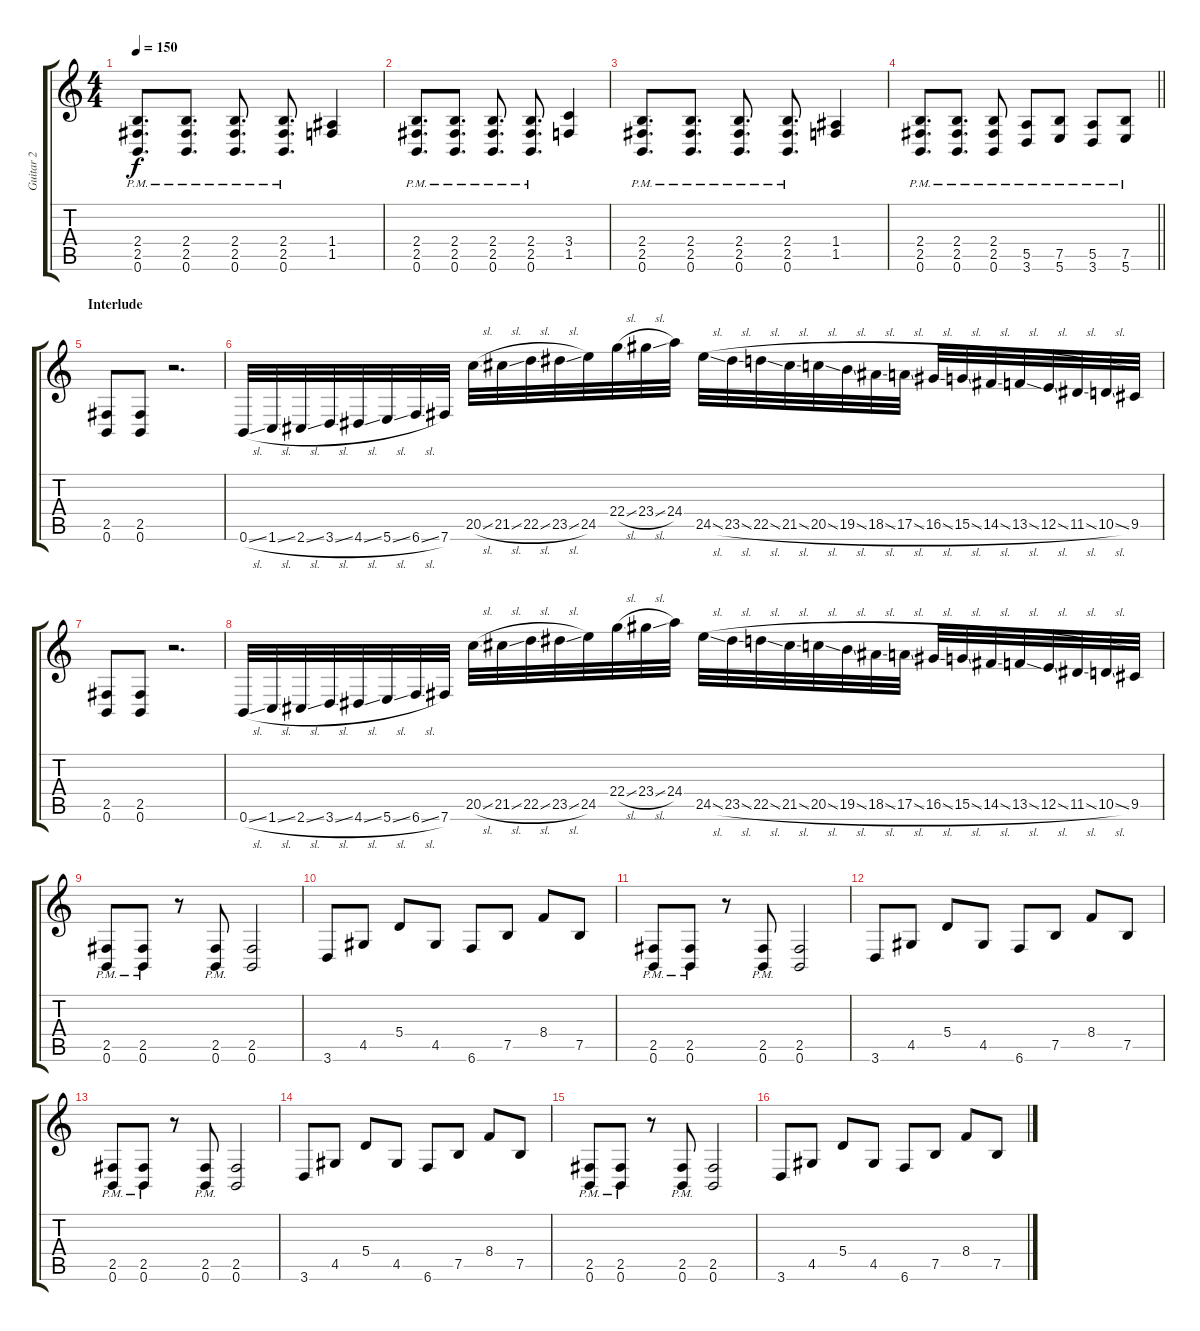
\track ("Guitar 2" "Guitar 2") {instrument distortionguitar}
\staff {score tabs}
\tuning (B3 Gb3 D3 A2 E2 B1) {hide}
\ts (4 4)
\tempo 150
\clef g2
\ks c
(2.4{pm} 2.5{pm} 0.6{pm}).8{d dy f} (2.4{pm} 2.5{pm} 0.6{pm}).8{d} (2.4{pm} 2.5{pm} 0.6{pm}).8{d} (2.4{pm} 2.5{pm} 0.6{pm}).8{d} (1.4 1.5).4 |
(2.4{pm} 2.5{pm} 0.6{pm}).8{d} (2.4{pm} 2.5{pm} 0.6{pm}).8{d} (2.4{pm} 2.5{pm} 0.6{pm}).8{d} (2.4{pm} 2.5{pm} 0.6{pm}).8{d} (3.4 1.5).4 |
(2.4{pm} 2.5{pm} 0.6{pm}).8{d} (2.4{pm} 2.5{pm} 0.6{pm}).8{d} (2.4{pm} 2.5{pm} 0.6{pm}).8{d} (2.4{pm} 2.5{pm} 0.6{pm}).8{d} (1.4 1.5).4 |
\barLineRight lightlight
(2.4{pm} 2.5{pm} 0.6{pm}).8{d} (2.4{pm} 2.5{pm} 0.6{pm}).8{d} (2.4{pm} 2.5{pm} 0.6{pm}).8 (5.5{pm} 3.6{pm}).8 (7.5{pm} 5.6{pm}).8 (5.5{pm} 3.6{pm}).8 (7.5{pm} 5.6{pm}).8 |
\section ("" "Interlude")
(2.5 0.6).8 (2.5 0.6).8 r.2{d} |
0.6{sl}.32 1.6{sl}.32 2.6{sl}.32 3.6{sl}.32 4.6{sl}.32 5.6{sl}.32 6.6{sl}.32 7.6.32 20.5{sl}.32 21.5{sl}.32 22.5{sl}.32 23.5{sl}.32 24.5.32 22.4{sl}.32 23.4{sl}.32 24.4.32 24.5{sl}.32 23.5{sl}.32 22.5{sl}.32 21.5{sl}.32 20.5{sl}.32 19.5{sl}.32 18.5{sl}.32 17.5{sl}.32 16.5{sl}.32 15.5{sl}.32 14.5{sl}.32 13.5{sl}.32 12.5{sl}.32 11.5{sl}.32 10.5{sl}.32 9.5.32 |
(2.5 0.6).8 (2.5 0.6).8 r.2{d} |
0.6{sl}.32 1.6{sl}.32 2.6{sl}.32 3.6{sl}.32 4.6{sl}.32 5.6{sl}.32 6.6{sl}.32 7.6.32 20.5{sl}.32 21.5{sl}.32 22.5{sl}.32 23.5{sl}.32 24.5.32 22.4{sl}.32 23.4{sl}.32 24.4.32 24.5{sl}.32 23.5{sl}.32 22.5{sl}.32 21.5{sl}.32 20.5{sl}.32 19.5{sl}.32 18.5{sl}.32 17.5{sl}.32 16.5{sl}.32 15.5{sl}.32 14.5{sl}.32 13.5{sl}.32 12.5{sl}.32 11.5{sl}.32 10.5{sl}.32 9.5.32 |
(2.5{pm} 0.6).8 (2.5{pm} 0.6).8 r.8 (2.5{pm} 0.6).8 (2.5 0.6).2 |
3.6.8 4.5.8 5.4.8 4.5.8 6.6.8 7.5.8 8.4.8 7.5.8 |
(2.5{pm} 0.6).8 (2.5{pm} 0.6).8 r.8 (2.5{pm} 0.6).8 (2.5 0.6).2 |
3.6.8 4.5.8 5.4.8 4.5.8 6.6.8 7.5.8 8.4.8 7.5.8 |
(2.5{pm} 0.6).8 (2.5{pm} 0.6).8 r.8 (2.5{pm} 0.6).8 (2.5 0.6).2 |
3.6.8 4.5.8 5.4.8 4.5.8 6.6.8 7.5.8 8.4.8 7.5.8 |
(2.5{pm} 0.6).8 (2.5{pm} 0.6).8 r.8 (2.5{pm} 0.6).8 (2.5 0.6).2 |
3.6.8 4.5.8 5.4.8 4.5.8 6.6.8 7.5.8 8.4.8 7.5.8
